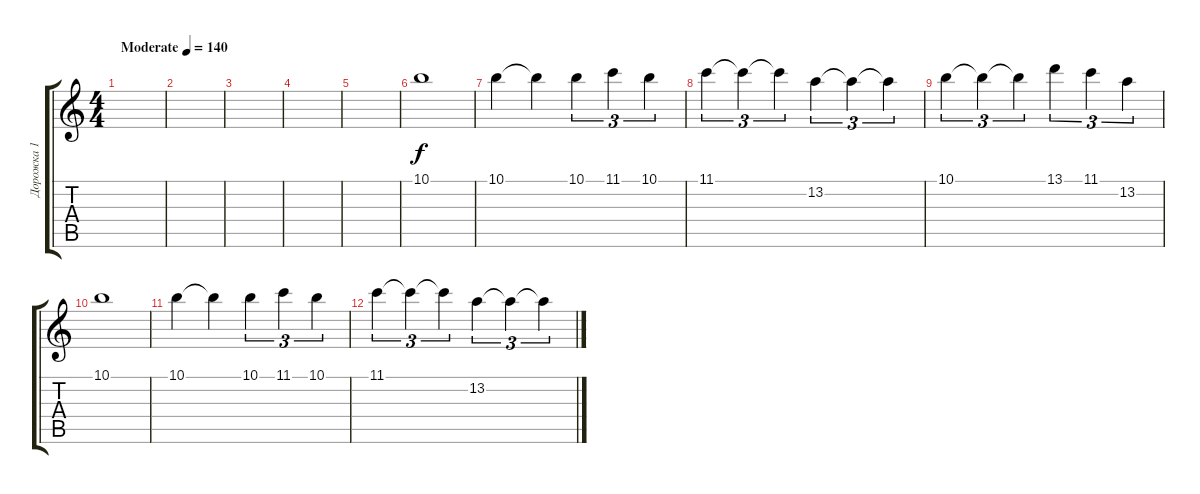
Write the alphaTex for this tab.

\track ("Дорожка 1" "Дорожка 1") {instrument distortionguitar}
\staff {score tabs}
\tuning (Db4 Ab3 E3 B2 Gb2 B1) {hide}
\ts (4 4)
\tempo (140 "Moderate")
\clef g2
\ks c
|
|
|
|
|
10.1.1 |
10.1.4 10.1{t}.4 10.1.4{tu (3 2)} 11.1.4{tu (3 2)} 10.1.4{tu (3 2)} |
11.1.4{tu (3 2)} 11.1{t}.4{tu (3 2)} 11.1{t}.4{tu (3 2)} 13.2.4{tu (3 2)} 13.2{t}.4{tu (3 2)} 13.2{t}.4{tu (3 2)} |
10.1.4{tu (3 2)} 10.1{t}.4{tu (3 2)} 10.1{t}.4{tu (3 2)} 13.1.4{tu (3 2)} 11.1.4{tu (3 2)} 13.2.4{tu (3 2)} |
10.1.1 |
10.1.4 10.1{t}.4 10.1.4{tu (3 2)} 11.1.4{tu (3 2)} 10.1.4{tu (3 2)} |
11.1.4{tu (3 2)} 11.1{t}.4{tu (3 2)} 11.1{t}.4{tu (3 2)} 13.2.4{tu (3 2)} 13.2{t}.4{tu (3 2)} 13.2{t}.4{tu (3 2)}
